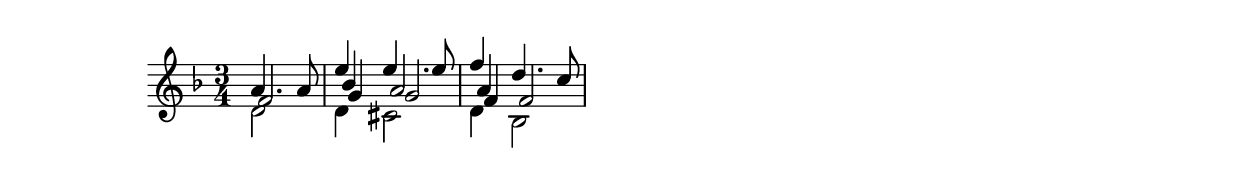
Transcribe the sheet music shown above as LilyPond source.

%% DO NOT EDIT this file manually; it is automatically
%% generated from LSR http://lsr.dsi.unimi.it
%% Make any changes in LSR itself, or in Documentation/snippets/new/ ,
%% and then run scripts/auxiliar/makelsr.py
%%
%% This file is in the public domain.
\version "2.12.2"

\header {
  lsrtags = "simultaneous-notes"

%% Translation of GIT committish: 91eeed36c877fe625d957437d22081721c8c6345
 doctitlees = "Voces adicionales para evitar colisiones"
 texidoces = "
En ciertos casos de polifonía compleja, se necesitan voces adicionales
para evitar colisiones entre las notas.  Si se necesitan más de cuatro
voces paralelas, las voces adicionales se añaden definiendo una
variable que utiliza la función de Scheme @code{context-spec-music}.

"


%% Translation of GIT committish: 0a868be38a775ecb1ef935b079000cebbc64de40
  texidocde = "
Ein einigen Fällen von sehr komplexer polyphoner Musik sind zusätzliche
Stimmen notwendig, um Zusammenstöße zwischen den Noten zu vermeiden.
Wenn mehr als vier parallele Stimmen benötigt werden, können zusätzliche
Stimmen definiert werden, indem eine Variable mit der Funktion
@code{context-spec-music} definiert wird.

"
  doctitlede = "Zusätzliche Stimmen um Zusammenstöße zu vermeiden"

%% Translation of GIT committish: 1baa2adf57c84e8d50e6907416eadb93e2e2eb5c
  texidocfr = "
Dans certains cas de musique polyphonie complexe, une voix
supplémentaire peut permettre d'éviter les risques de collision.
Lorsque quatre voix parallèles ne suffisent pas, la fonction Scheme
@code{context-spec-music} permet d'ajouter des d'autres voix.

"
  doctitlefr = "Ajout de voix pour éviter les collisions"


  texidoc = "
In some instances of complex polyphonic music, additional voices are
necessary to prevent collisions between notes.  If more than four
parallel voices are needed, additional voices can be added by defining
a variable using the Scheme function @code{context-spec-music}.

"
  doctitle = "Additional voices to avoid collisions"
} % begin verbatim

voiceFive = #(context-spec-music (make-voice-props-set 4) 'Voice)

\relative c'' {
  \time 3/4
  \key d \minor
  \partial 2
  <<
    {
      \voiceOne
      a4. a8
      e'4 e4. e8
      f4 d4. c8
    }
    \\
    {
      \voiceThree
      f,2
      bes4 a2
      a4 s2
    }
    \\
    {
      \voiceFive
      s2
      g4 g2
      f4 f2
    }
    \\
    \bar "||"{
      \voiceTwo
      d2
      d4 cis2
      d4 bes2
    }
  >>
}

